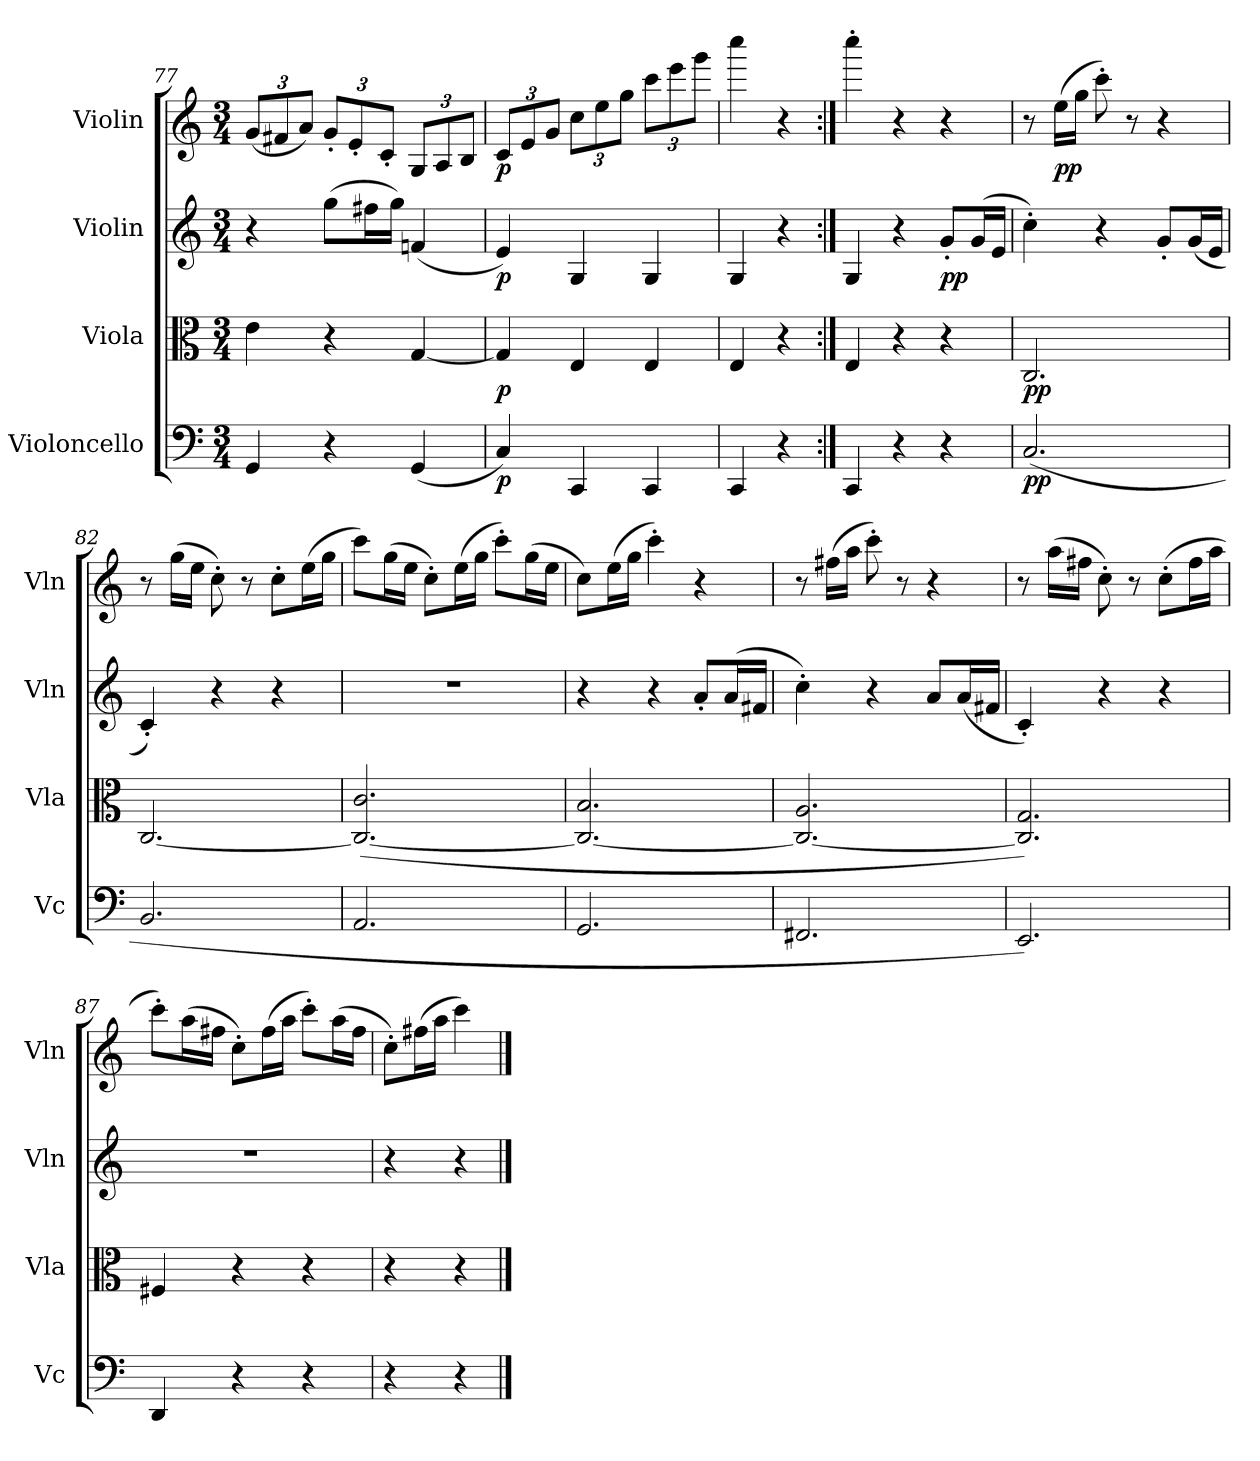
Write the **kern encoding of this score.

**kern	**dynam	**kern	**dynam	**kern	**dynam	**kern	**dynam
*part4	*part4	*part3	*part3	*part2	*part2	*part1	*part1
*staff4	*staff4	*staff3	*staff3	*staff2	*staff2	*staff1	*staff1
*I"Violoncello	*	*I"Viola	*	*I"Violin	*	*I"Violin	*
*I'Vc	*	*I'Vla	*	*I'Vln	*	*I'Vln	*
*clefF4	*	*clefC3	*	*clefG2	*	*clefG2	*
*k[]	*	*k[]	*	*k[]	*	*k[]	*
*M3/4	*	*M3/4	*	*M3/4	*	*M3/4	*
=77	=77	=77	=77	=77	=77	=77	=77
4GG/	.	4e\	.	4r	.	(12g/L	.
.	.	.	.	.	.	12f#X/	.
.	.	.	.	.	.	12a/J)	.
4r	.	4r	.	(8gg\L	.	12g'/L	.
.	.	.	.	.	.	12e'/	.
.	.	.	.	16ff#X\L	.	.	.
.	.	.	.	.	.	12c'/J	.
.	.	.	.	16gg\JJ)	.	.	.
(4GG/	.	[4G/	.	(4fn/	.	12G/L	.
.	.	.	.	.	.	12A/	.
.	.	.	.	.	.	12B/J	.
=78	=78	=78	=78	=78	=78	=78	=78
4C/)	p	4G/]	p	4e/)	p	12c/L	p
.	.	.	.	.	.	12e/	.
.	.	.	.	.	.	12g/J	.
4CC/	.	4E/	.	4G/	.	12cc\L	.
.	.	.	.	.	.	12ee\	.
.	.	.	.	.	.	12gg\J	.
4CC/	.	4E/	.	4G/	.	12ccc\L	.
.	.	.	.	.	.	12eee\	.
.	.	.	.	.	.	12ggg\J	.
=79	=79	=79	=79	=79	=79	=79	=79
4CC/	.	4E/	.	4G/	.	4cccc\	.
4r	.	4r	.	4r	.	4r	.
=80:|!	=80:|!	=80:|!	=80:|!	=80:|!	=80:|!	=80:|!	=80:|!
4CC/	.	4E/	.	4G/	.	4cccc'\	.
4r	.	4r	.	4r	.	4r	.
4r	.	4r	.	8g'/L	pp	4r	.
.	.	.	.	(16g/L	.	.	.
.	.	.	.	16e/JJ	.	.	.
=81	=81	=81	=81	=81	=81	=81	=81
(2.C/	pp	2.C/	pp	4cc'\)	.	8r	.
.	.	.	.	.	.	(16ee\LL	pp
.	.	.	.	.	.	16gg\JJ	.
.	.	.	.	4r	.	8ccc'\)	.
.	.	.	.	.	.	8r	.
.	.	.	.	8g'/L	.	4r	.
.	.	.	.	(16g/L	.	.	.
.	.	.	.	16e/JJ	.	.	.
=82	=82	=82	=82	=82	=82	=82	=82
2.BB/	.	[2.C/	.	4c'/)	.	8r	.
.	.	.	.	.	.	(16gg\LL	.
.	.	.	.	.	.	16ee\JJ	.
.	.	.	.	4r	.	8cc'\)	.
.	.	.	.	.	.	8r	.
.	.	.	.	4r	.	8cc'\L	.
.	.	.	.	.	.	(16ee\L	.
.	.	.	.	.	.	16gg\JJ	.
=83	=83	=83	=83	=83	=83	=83	=83
2.AA/	.	(2.C_/ 2.c/	.	2.r	.	8ccc\L)	.
.	.	.	.	.	.	(16gg\L	.
.	.	.	.	.	.	16ee\JJ	.
.	.	.	.	.	.	8cc'\L)	.
.	.	.	.	.	.	(16ee\L	.
.	.	.	.	.	.	16gg\JJ	.
.	.	.	.	.	.	8ccc'\L)	.
.	.	.	.	.	.	(16gg\L	.
.	.	.	.	.	.	16ee\JJ	.
=84	=84	=84	=84	=84	=84	=84	=84
2.GG/	.	2.C_/ 2.B/	.	4r	.	8cc\L)	.
.	.	.	.	.	.	(16ee\L	.
.	.	.	.	.	.	16gg\JJ	.
.	.	.	.	4r	.	4ccc'\)	.
.	.	.	.	8a'/L	.	4r	.
.	.	.	.	(16a/L	.	.	.
.	.	.	.	16f#X/JJ	.	.	.
=85	=85	=85	=85	=85	=85	=85	=85
2.FF#X/	.	2.C_/ 2.A/	.	4cc'\)	.	8r	.
.	.	.	.	.	.	(16ff#X\LL	.
.	.	.	.	.	.	16aa\JJ	.
.	.	.	.	4r	.	8ccc'\)	.
.	.	.	.	.	.	8r	.
.	.	.	.	8a/L	.	4r	.
.	.	.	.	(16a/L	.	.	.
.	.	.	.	16f#X/JJ	.	.	.
=86	=86	=86	=86	=86	=86	=86	=86
2.EE/)	.	2.C]/ 2.G/)	.	4c'/)	.	8r	.
.	.	.	.	.	.	(16aa\LL	.
.	.	.	.	.	.	16ff#X\JJ	.
.	.	.	.	4r	.	8cc'\)	.
.	.	.	.	.	.	8r	.
.	.	.	.	4r	.	(8cc'\L	.
.	.	.	.	.	.	16ff#\L	.
.	.	.	.	.	.	16aa\JJ	.
=87	=87	=87	=87	=87	=87	=87	=87
4DD/	.	4F#X/	.	2.r	.	8ccc'\L)	.
.	.	.	.	.	.	(16aa\L	.
.	.	.	.	.	.	16ff#X\JJ	.
4r	.	4r	.	.	.	8cc'\L)	.
.	.	.	.	.	.	(16ff#\L	.
.	.	.	.	.	.	16aa\JJ	.
4r	.	4r	.	.	.	8ccc'\L)	.
.	.	.	.	.	.	(16aa\L	.
.	.	.	.	.	.	16ff#\JJ	.
=88	=88	=88	=88	=88	=88	=88	=88
4r	.	4r	.	4r	.	8cc'\L)	.
.	.	.	.	.	.	(16ff#X\L	.
.	.	.	.	.	.	16aa\JJ	.
4r	.	4r	.	4r	.	4ccc\)	.
==	==	==	==	==	==	==	==
*-	*-	*-	*-	*-	*-	*-	*-
